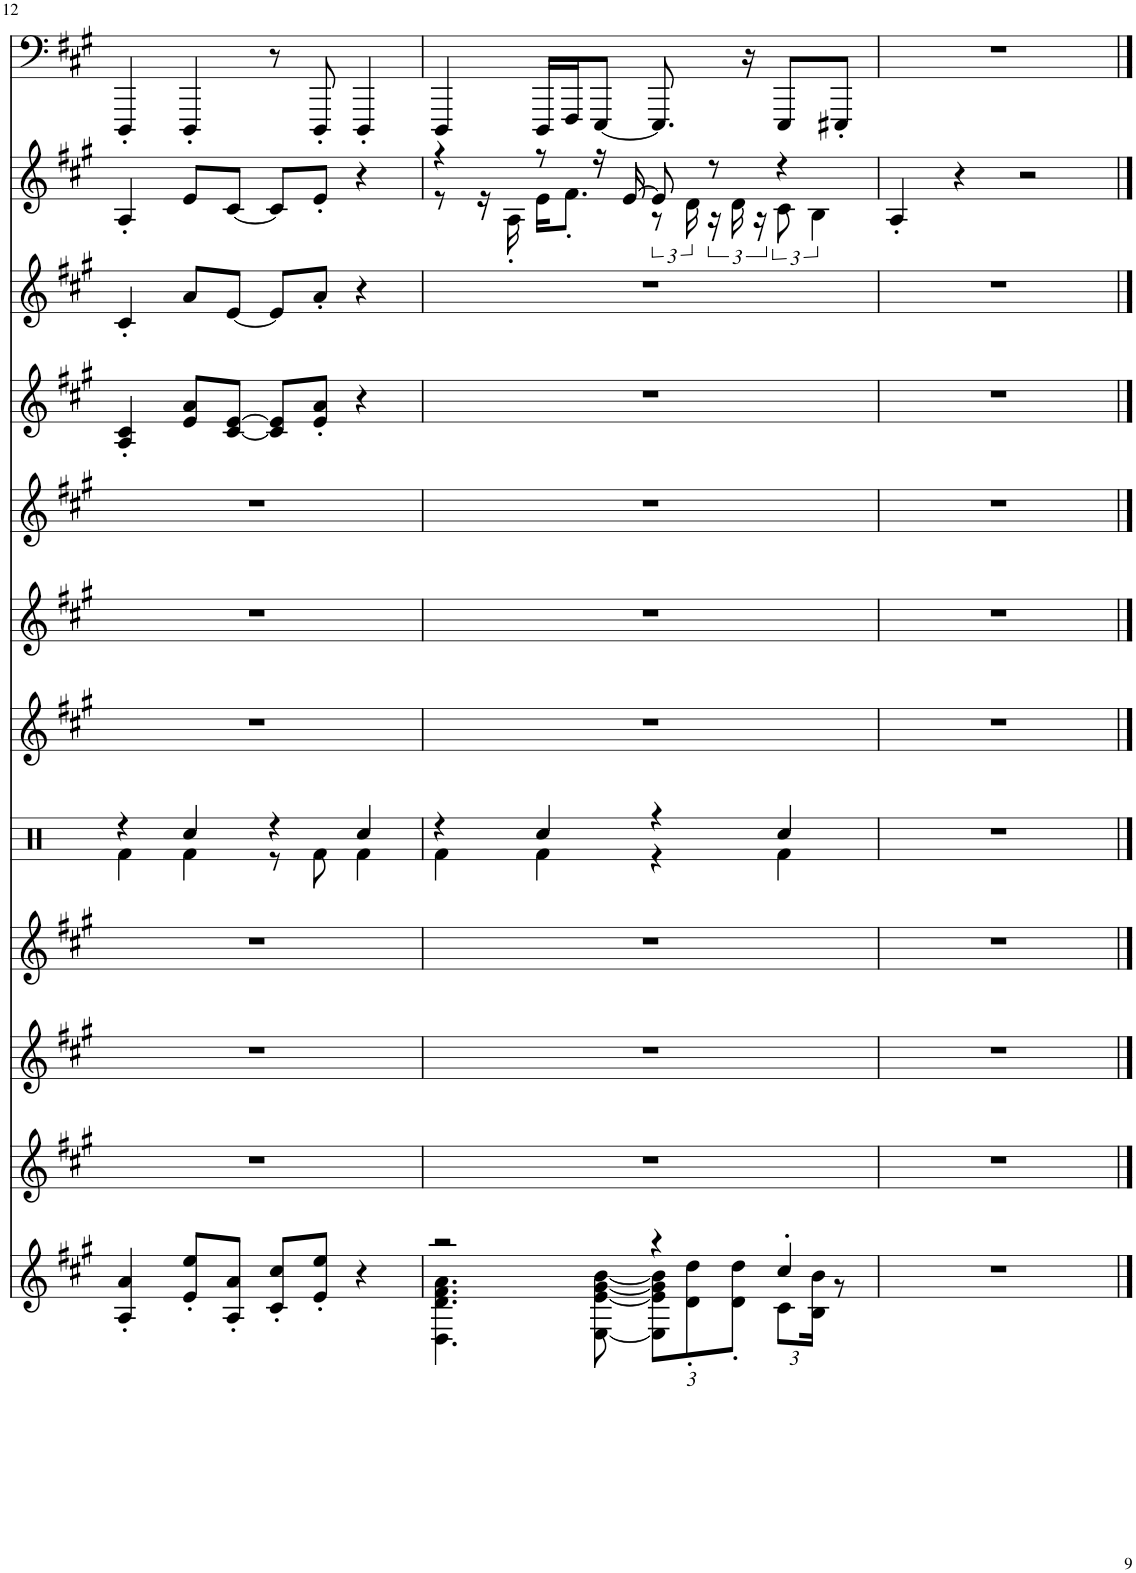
**kern	**kern	**kern	**kern	**kern	**kern	**kern	**kern	**kern	**kern	**kern	**kern
*part12	*part11	*part10	*part9	*part8	*part7	*part6	*part5	*part4	*part3	*part2	*part1
*staff12	*staff11	*staff10	*staff9	*staff8	*staff7	*staff6	*staff5	*staff4	*staff3	*staff2	*staff1
*I"Strings 1	*I"Bass Lead	*I"Athmosphere	*I"Rain	*I"Percussion	*I"Clean Guitar	*I"Muted Guitar	*I"Muted Guitar	*I"Voice Oohs	*I"Synth Voice	*I"Tenor Sax	*I"Synth Bass 2
*I'Str	*	*	*	*	*	*	*	*I'V	*I'V	*I'T Sax	*
!!LO:PB:g=z
*clefG2	*clefG2	*clefG2	*clefG2	*clefX	*clefG2	*clefG2	*clefG2	*clefF4	*clefG2	*clefF4	*clefF4
*	*	*	*	*	*	*	*	*	*	*Trd8c14	*
*k[f#c#g#]	*k[f#c#g#]	*k[f#c#g#]	*k[f#c#g#]	*k[]	*k[f#c#g#]	*k[f#c#g#]	*k[f#c#g#]	*k[f#c#g#]	*k[f#c#g#]	*k[f#c#g#]	*k[f#c#g#]
*M4/4	*M4/4	*M4/4	*M4/4	*M4/4	*M4/4	*M4/4	*M4/4	*M4/4	*M4/4	*M4/4	*M4/4
=12	=12	=12	=12	=12	=12	=12	=12	=12	=12	=12	=12
*	*	*	*	*^	*	*	*	*	*	*	*
4A/' 4a/'	1r	1r	1r	4r	4Rf\	1r	1r	1r	4A/' 4c#/'	4c#'/	4A'/	4DDD'/
8e/' 8ee/'L	.	.	.	4Rcc/	4Rf\	.	.	.	8e/ 8a/L	8a/L	8e/L	4DDD'/
8A/' 8a/'J	.	.	.	.	.	.	.	.	[8c#/ [8e/J	[8e/J	[8c#/J	.
8c#/' 8cc#/'L	.	.	.	4r	8r	.	.	.	8c#/] 8e/]L	8e/L]	8c#/L]	8r
8e/' 8ee/'J	.	.	.	.	8Rf\	.	.	.	8e/' 8a/'J	8a'/J	8e'/J	8DDD'/
4r	.	.	.	4Rcc/	4Rf\	.	.	.	4r	4r	4r	4DDD'/
=13	=13	=13	=13	=13	=13	=13	=13	=13	=13	=13	=13	=13
*^	*	*	*	*	*	*	*	*	*	*	*^	*
2r	4.D\ 4.d\ 4.f#\ 4.a\	1r	1r	1r	4r	4Rf\	1r	1r	1r	1r	1r	4r	8r	4DDD/
.	.	.	.	.	.	.	.	.	.	.	.	.	16r	.
.	.	.	.	.	.	.	.	.	.	.	.	.	16A'\	.
.	.	.	.	.	4Rcc/	4Rf\	.	.	.	.	.	8r	16e\KL	16DDD/LL
.	.	.	.	.	.	.	.	.	.	.	.	.	8.f#'\J	16FFF#/J
.	[8E\ [8e\ [8g#\ [8b\	.	.	.	.	.	.	.	.	.	.	16r	.	[8EEE/J
.	.	.	.	.	.	.	.	.	.	.	.	[16e/	.	.
*	*Xbrackettup	*	*	*	*	*	*	*	*	*	*	*	*	*
4r	12E\] 12e\] 12g#\] 12b\]L	.	.	.	4r	4r	.	.	.	.	.	8e/]	12r	8.EEE/]
.	12d\' 12dd\'	.	.	.	.	.	.	.	.	.	.	.	24d\	.
.	.	.	.	.	.	.	.	.	.	.	.	8r	24r	.
.	12d\' 12dd\'J	.	.	.	.	.	.	.	.	.	.	.	24d\	.
.	.	.	.	.	.	.	.	.	.	.	.	.	.	16r
.	.	.	.	.	.	.	.	.	.	.	.	.	24r	.
4cc#'/	12c#\L	.	.	.	4Rcc/	4Rf\	.	.	.	.	.	4r	12c#\	8EEE/L
.	24B\ 24b\Jk	.	.	.	.	.	.	.	.	.	.	.	6B\	.
.	8r	.	.	.	.	.	.	.	.	.	.	.	.	8EEE#X'/J
*v	*v	*	*	*	*v	*v	*	*	*	*	*	*v	*v	*
=14	=14	=14	=14	=14	=14	=14	=14	=14	=14	=14	=14
1r	1r	1r	1r	1r	1r	1r	1r	1r	1r	4A'/	1r
.	.	.	.	.	.	.	.	.	.	4r	.
.	.	.	.	.	.	.	.	.	.	2r	.
==	==	==	==	==	==	==	==	==	==	==	==
*-	*-	*-	*-	*-	*-	*-	*-	*-	*-	*-	*-
